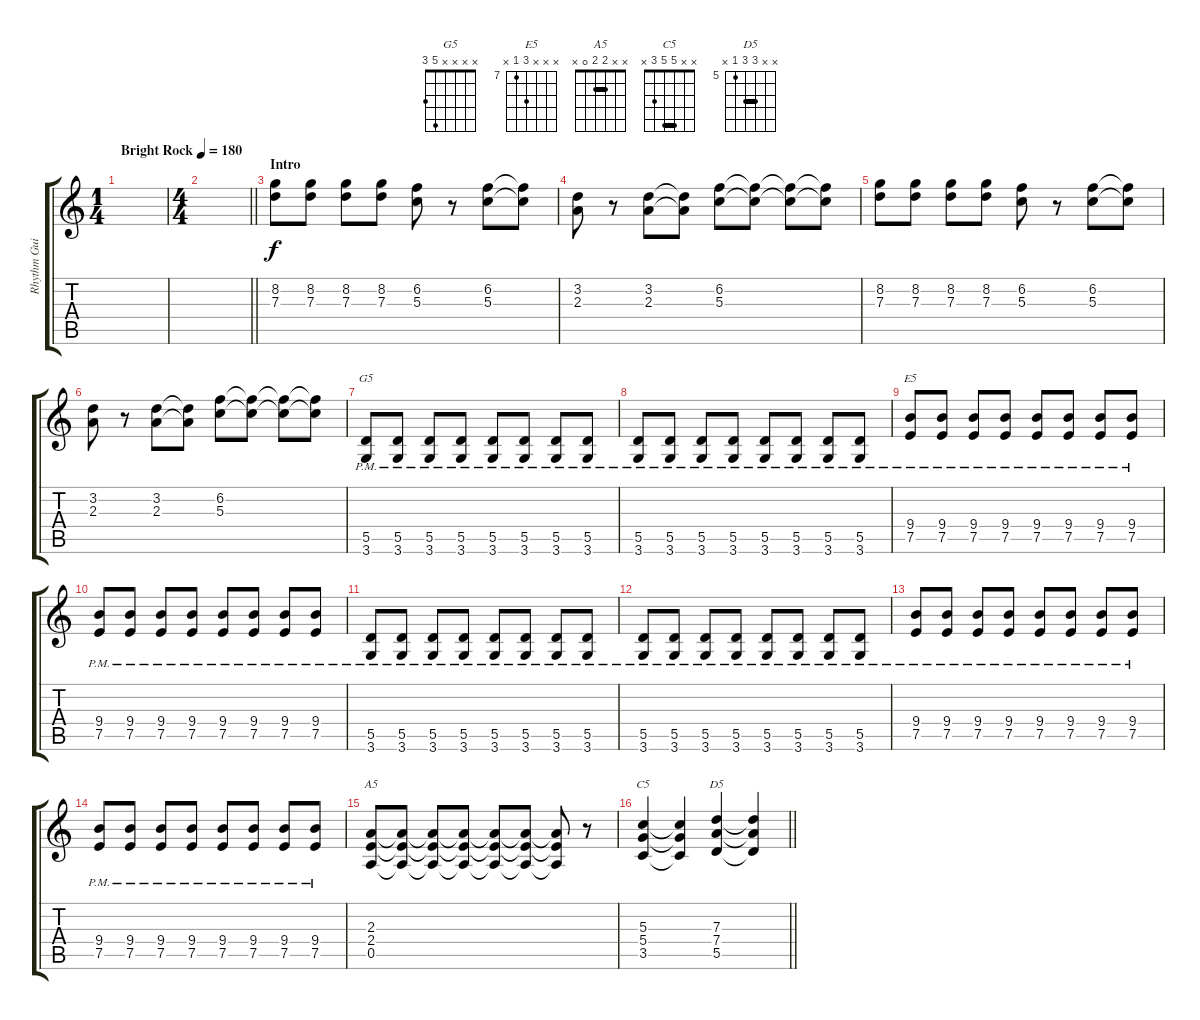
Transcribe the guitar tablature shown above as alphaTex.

\track ("Rhythm Guitar" "Rhythm Gui") {instrument overdrivenguitar}
\staff {score tabs}
\tuning (E4 B3 G3 D3 A2 E2) {hide}
\chord ("G5" x x x x 5 3)
\chord ("E5" x x x 9 7 x) {firstfret 7}
\chord ("A5" x x 2 2 0 x) {barre 2}
\chord ("C5" x x 5 5 3 x) {barre 5}
\chord ("D5" x x 7 7 5 x) {firstfret 5 barre 7}
\ts (1 4)
\tempo (180 "Bright Rock")
\clef g2
\ks c
|
\ts (4 4)
\barLineRight lightlight
|
\section ("" "Intro")
(8.2 7.3).8 (8.2 7.3).8 (8.2 7.3).8 (8.2 7.3).8 (6.2 5.3).8 r.8 (6.2 5.3).8 (6.2{t} 5.3{t}).8 |
(3.2 2.3).8 r.8 (3.2 2.3).8 (3.2{t} 2.3{t}).8 (6.2 5.3).8 (6.2{t} 5.3{t}).8 (6.2{t} 5.3{t}).8 (6.2{t} 5.3{t}).8 |
(8.2 7.3).8 (8.2 7.3).8 (8.2 7.3).8 (8.2 7.3).8 (6.2 5.3).8 r.8 (6.2 5.3).8 (6.2{t} 5.3{t}).8 |
(3.2 2.3).8 r.8 (3.2 2.3).8 (3.2{t} 2.3{t}).8 (6.2 5.3).8 (6.2{t} 5.3{t}).8 (6.2{t} 5.3{t}).8 (6.2{t} 5.3{t}).8 |
(5.5{pm} 3.6{pm}).8{ch "G5"} (5.5{pm} 3.6{pm}).8 (5.5{pm} 3.6{pm}).8 (5.5{pm} 3.6{pm}).8 (5.5{pm} 3.6{pm}).8 (5.5{pm} 3.6{pm}).8 (5.5{pm} 3.6{pm}).8 (5.5{pm} 3.6{pm}).8 |
(5.5{pm} 3.6{pm}).8 (5.5{pm} 3.6{pm}).8 (5.5{pm} 3.6{pm}).8 (5.5{pm} 3.6{pm}).8 (5.5{pm} 3.6{pm}).8 (5.5{pm} 3.6{pm}).8 (5.5{pm} 3.6{pm}).8 (5.5{pm} 3.6{pm}).8 |
(9.4{pm} 7.5{pm}).8{ch "E5"} (9.4{pm} 7.5{pm}).8 (9.4{pm} 7.5{pm}).8 (9.4{pm} 7.5{pm}).8 (9.4{pm} 7.5{pm}).8 (9.4{pm} 7.5{pm}).8 (9.4{pm} 7.5{pm}).8 (9.4{pm} 7.5{pm}).8 |
(9.4{pm} 7.5{pm}).8 (9.4{pm} 7.5{pm}).8 (9.4{pm} 7.5{pm}).8 (9.4{pm} 7.5{pm}).8 (9.4{pm} 7.5{pm}).8 (9.4{pm} 7.5{pm}).8 (9.4{pm} 7.5{pm}).8 (9.4{pm} 7.5{pm}).8 |
(5.5{pm} 3.6{pm}).8 (5.5{pm} 3.6{pm}).8 (5.5{pm} 3.6{pm}).8 (5.5{pm} 3.6{pm}).8 (5.5{pm} 3.6{pm}).8 (5.5{pm} 3.6{pm}).8 (5.5{pm} 3.6{pm}).8 (5.5{pm} 3.6{pm}).8 |
(5.5{pm} 3.6{pm}).8 (5.5{pm} 3.6{pm}).8 (5.5{pm} 3.6{pm}).8 (5.5{pm} 3.6{pm}).8 (5.5{pm} 3.6{pm}).8 (5.5{pm} 3.6{pm}).8 (5.5{pm} 3.6{pm}).8 (5.5{pm} 3.6{pm}).8 |
(9.4{pm} 7.5{pm}).8 (9.4{pm} 7.5{pm}).8 (9.4{pm} 7.5{pm}).8 (9.4{pm} 7.5{pm}).8 (9.4{pm} 7.5{pm}).8 (9.4{pm} 7.5{pm}).8 (9.4{pm} 7.5{pm}).8 (9.4{pm} 7.5{pm}).8 |
(9.4{pm} 7.5{pm}).8 (9.4{pm} 7.5{pm}).8 (9.4{pm} 7.5{pm}).8 (9.4{pm} 7.5{pm}).8 (9.4{pm} 7.5{pm}).8 (9.4{pm} 7.5{pm}).8 (9.4{pm} 7.5{pm}).8 (9.4{pm} 7.5).8 |
(2.3 2.4 0.5).8{ch "A5"} (2.3{t} 2.4{t} 0.5{t}).8 (2.3{t} 2.4{t} 0.5{t}).8 (2.3{t} 2.4{t} 0.5{t}).8 (2.3{t} 2.4{t} 0.5{t}).8 (2.3{t} 2.4{t} 0.5{t}).8 (2.3{t} 2.4{t} 0.5{t}).8 r.8 |
\barLineRight lightlight
(5.3 5.4 3.5).4{ch "C5"} (5.3{t} 5.4{t} 3.5{t}).4 (7.3 7.4 5.5).4{ch "D5"} (7.3{t} 7.4{t} 5.5{t}).4
